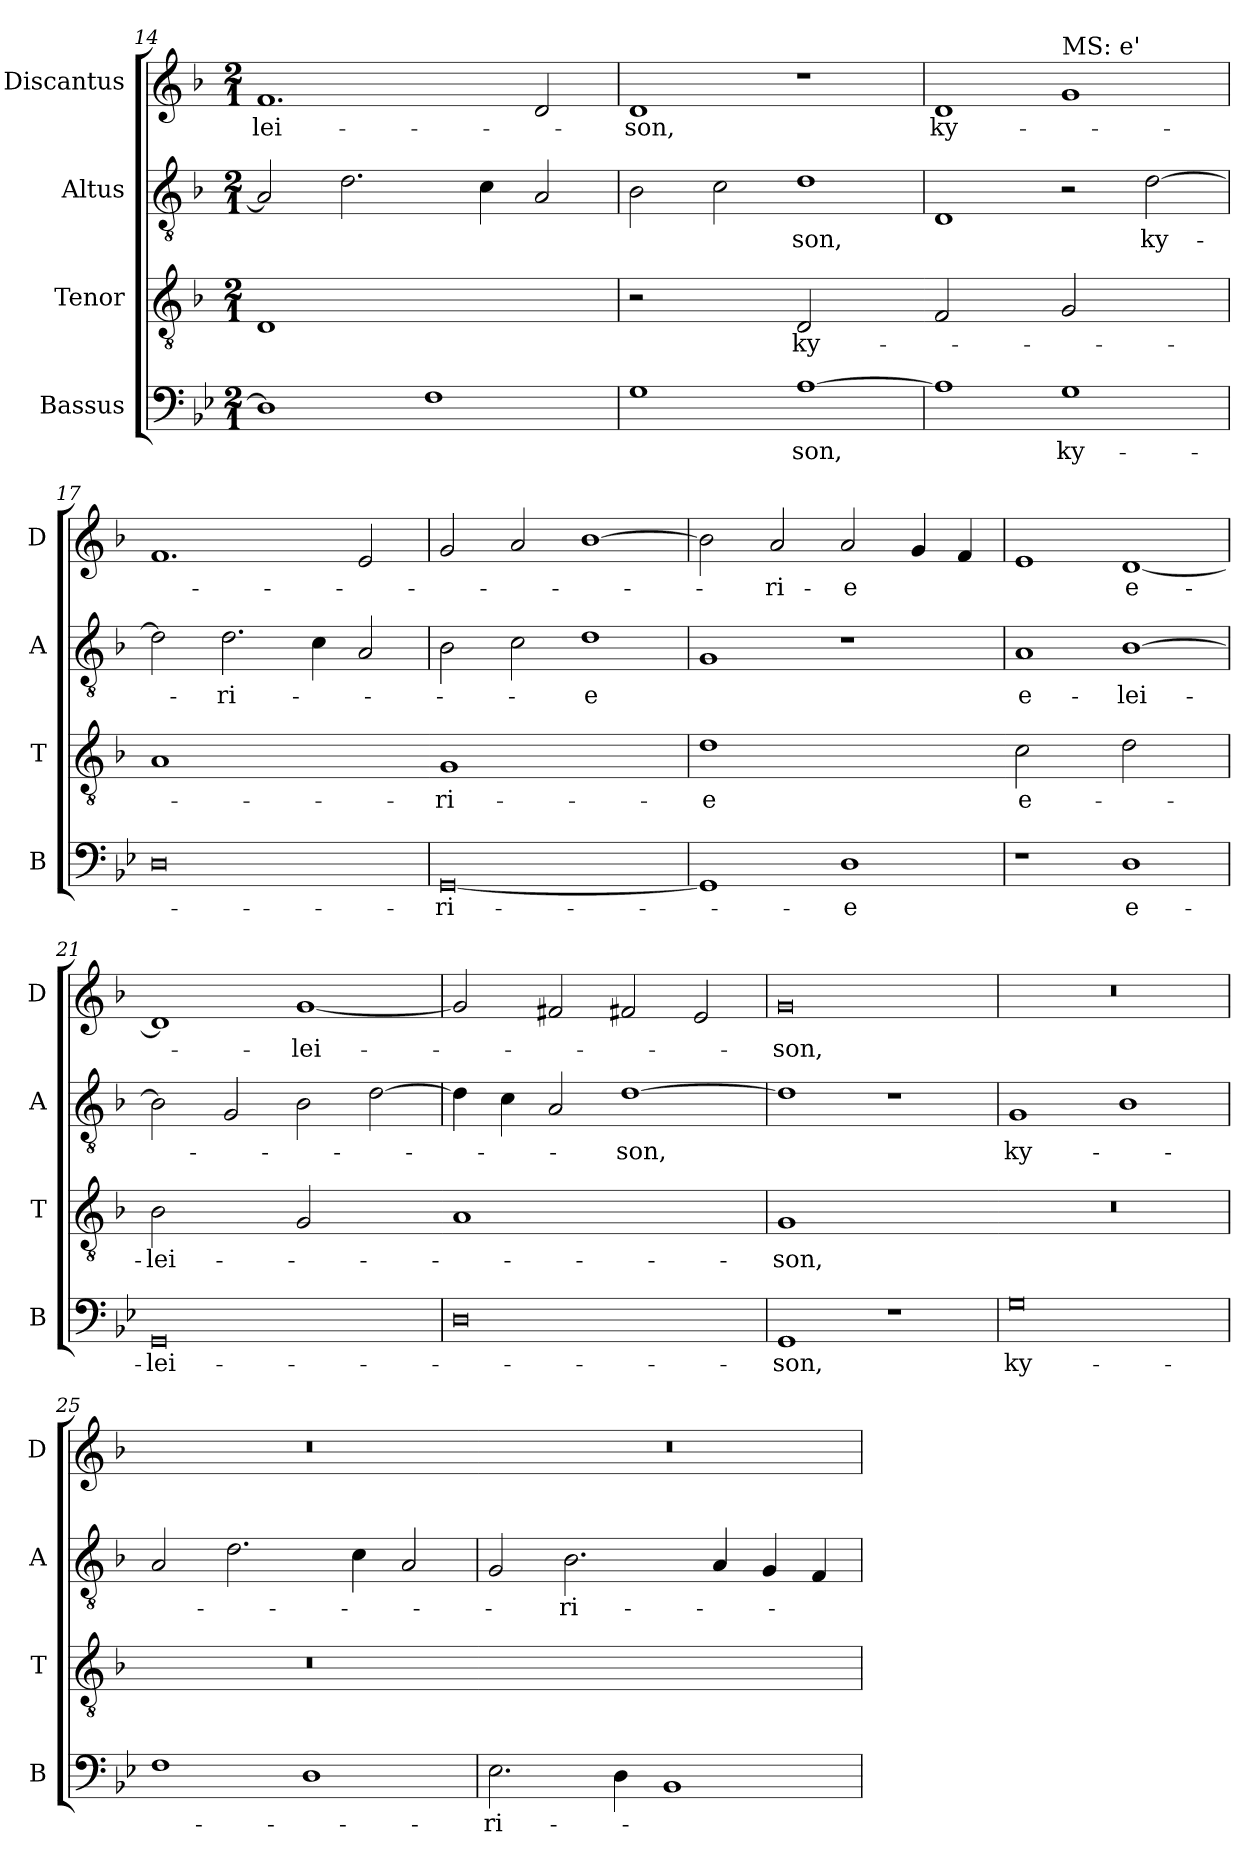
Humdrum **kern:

**kern	**text	**kern	**text	**kern	**text	**kern	**text
*part4	*part4	*part3	*part3	*part2	*part2	*part1	*part1
*staff4	*staff4	*staff3	*staff3	*staff2	*staff2	*staff1	*staff1
*I"Bassus	*	*I"Tenor	*	*I"Altus	*	*I"Discantus	*
*I'B	*	*I'T	*	*I'A	*	*I'D	*
*clefF4	*	*clefGv2	*	*clefGv2	*	*clefG2	*
*k[b-e-]	*	*k[b-]	*	*k[b-]	*	*k[b-]	*
*g:	*	*d:	*	*d:	*	*d:	*
*M2/1	*	*M2/1	*	*M2/1	*	*M2/1	*
=14	=14	=14	=14	=14	=14	=14	=14
!	!	!LO:N:vis=1	!	!	!	!	!
1D]	.	0D	.	2A]	.	1.f	-lei-
.	.	.	.	2.d	.	.	.
1F	.	.	.	.	.	.	.
.	.	.	.	4c	.	.	.
.	.	.	.	2A	.	2d	.
=15	=15	=15	=15	=15	=15	=15	=15
!	!	!LO:N:vis=2	!	!	!	!	!
1G	.	1r	.	2B-	.	1d	-son,
.	.	.	.	2c	.	.	.
!	!	!LO:N:vis=2	!	!	!	!	!
[1A	-son,	1D	ky-	1d	-son,	1r	.
=16	=16	=16-	=16	=16	=16	=16	=16
!	!	!LO:N:vis=2	!	!	!	!	!
1A]	.	1F	.	1D	.	1d	ky-
!	!	!	!	!	!	!LO:TX:a:t=MS&colon; e'	!
!	!	!LO:N:vis=2	!	!	!	!	!
1G	ky-	1G	.	2r	.	1g	.
.	.	.	.	[2d	ky-	.	.
=17	=17	=17	=17	=17	=17	=17	=17
!	!	!LO:N:vis=1	!	!	!	!	!
0D	.	0A	.	2d]	.	1.f	.
.	.	.	.	2.d	-ri-	.	.
.	.	.	.	4c	.	.	.
.	.	.	.	2A	.	2e	.
=18	=18	=18-	=18	=18	=18	=18	=18
!	!	!LO:N:vis=1	!	!	!	!	!
[0GG	-ri-	0G	-ri-	2B-	.	2g	.
.	.	.	.	2c	.	2a	.
.	.	.	.	1d	-e	[1b-	.
=19	=19	=19	=19	=19	=19	=19	=19
!	!	!LO:N:vis=1	!	!	!	!	!
1GG]	.	0d	-e	1G	.	2b-]	.
.	.	.	.	.	.	2a	-ri-
1D	-e	.	.	1r	.	2a	-e
.	.	.	.	.	.	4g	.
.	.	.	.	.	.	4f	.
=20	=20	=20-	=20	=20	=20	=20	=20
!	!	!LO:N:vis=2	!	!	!	!	!
1r	.	1c	e-	1A	e-	1e	.
!	!	!LO:N:vis=2	!	!	!	!	!
1D	e-	1d	.	[1B-	-lei-	[1d	e-
=21	=21	=21	=21	=21	=21	=21	=21
!	!	!LO:N:vis=2	!	!	!	!	!
0GG	-lei-	1B-	-lei-	2B-]	.	1d]	.
.	.	.	.	2G	.	.	.
!	!	!LO:N:vis=2	!	!	!	!	!
.	.	1G	.	2B-	.	[1g	-lei-
.	.	.	.	[2d	.	.	.
=22	=22	=22-	=22	=22	=22	=22	=22
!	!	!LO:N:vis=1	!	!	!	!	!
0D	.	0A	.	4d]	.	2g]	.
.	.	.	.	4c	.	.	.
.	.	.	.	2A	.	2f#X	.
.	.	.	.	[1d	-son,	2f#X	.
.	.	.	.	.	.	2e	.
=23	=23	=23	=23	=23	=23	=23	=23
!	!	!LO:N:vis=1	!	!	!	!	!
1GG	-son,	0G	-son,	1d]	.	0g	-son,
1r	.	.	.	1r	.	.	.
=24	=24	=24-	=24	=24	=24	=24	=24
!	!	!LO:N:vis=1	!	!	!	!	!
0G	ky-	0r	.	1G	ky-	0r	.
.	.	.	.	1B-	.	.	.
=25	=25	=25	=25	=25	=25	=25	=25
!	!	!LO:N:vis=1	!	!	!	!	!
1F	.	0r	.	2A	.	0r	.
.	.	.	.	2.d	.	.	.
1D	.	.	.	.	.	.	.
.	.	.	.	4c	.	.	.
.	.	.	.	2A	.	.	.
=26	=26	=26-	=26	=26	=26	=26	=26
!	!	!LO:N:vis=1	!	!	!	!	!
2.E-	-ri-	0ryy	.	2G	.	0r	.
.	.	.	.	2.B-	-ri-	.	.
4D	.	.	.	.	.	.	.
1BB-	.	.	.	.	.	.	.
.	.	.	.	4A	.	.	.
.	.	.	.	4G	.	.	.
.	.	.	.	4F	.	.	.
=	=	=	=	=	=	=	=
*-	*-	*-	*-	*-	*-	*-	*-
